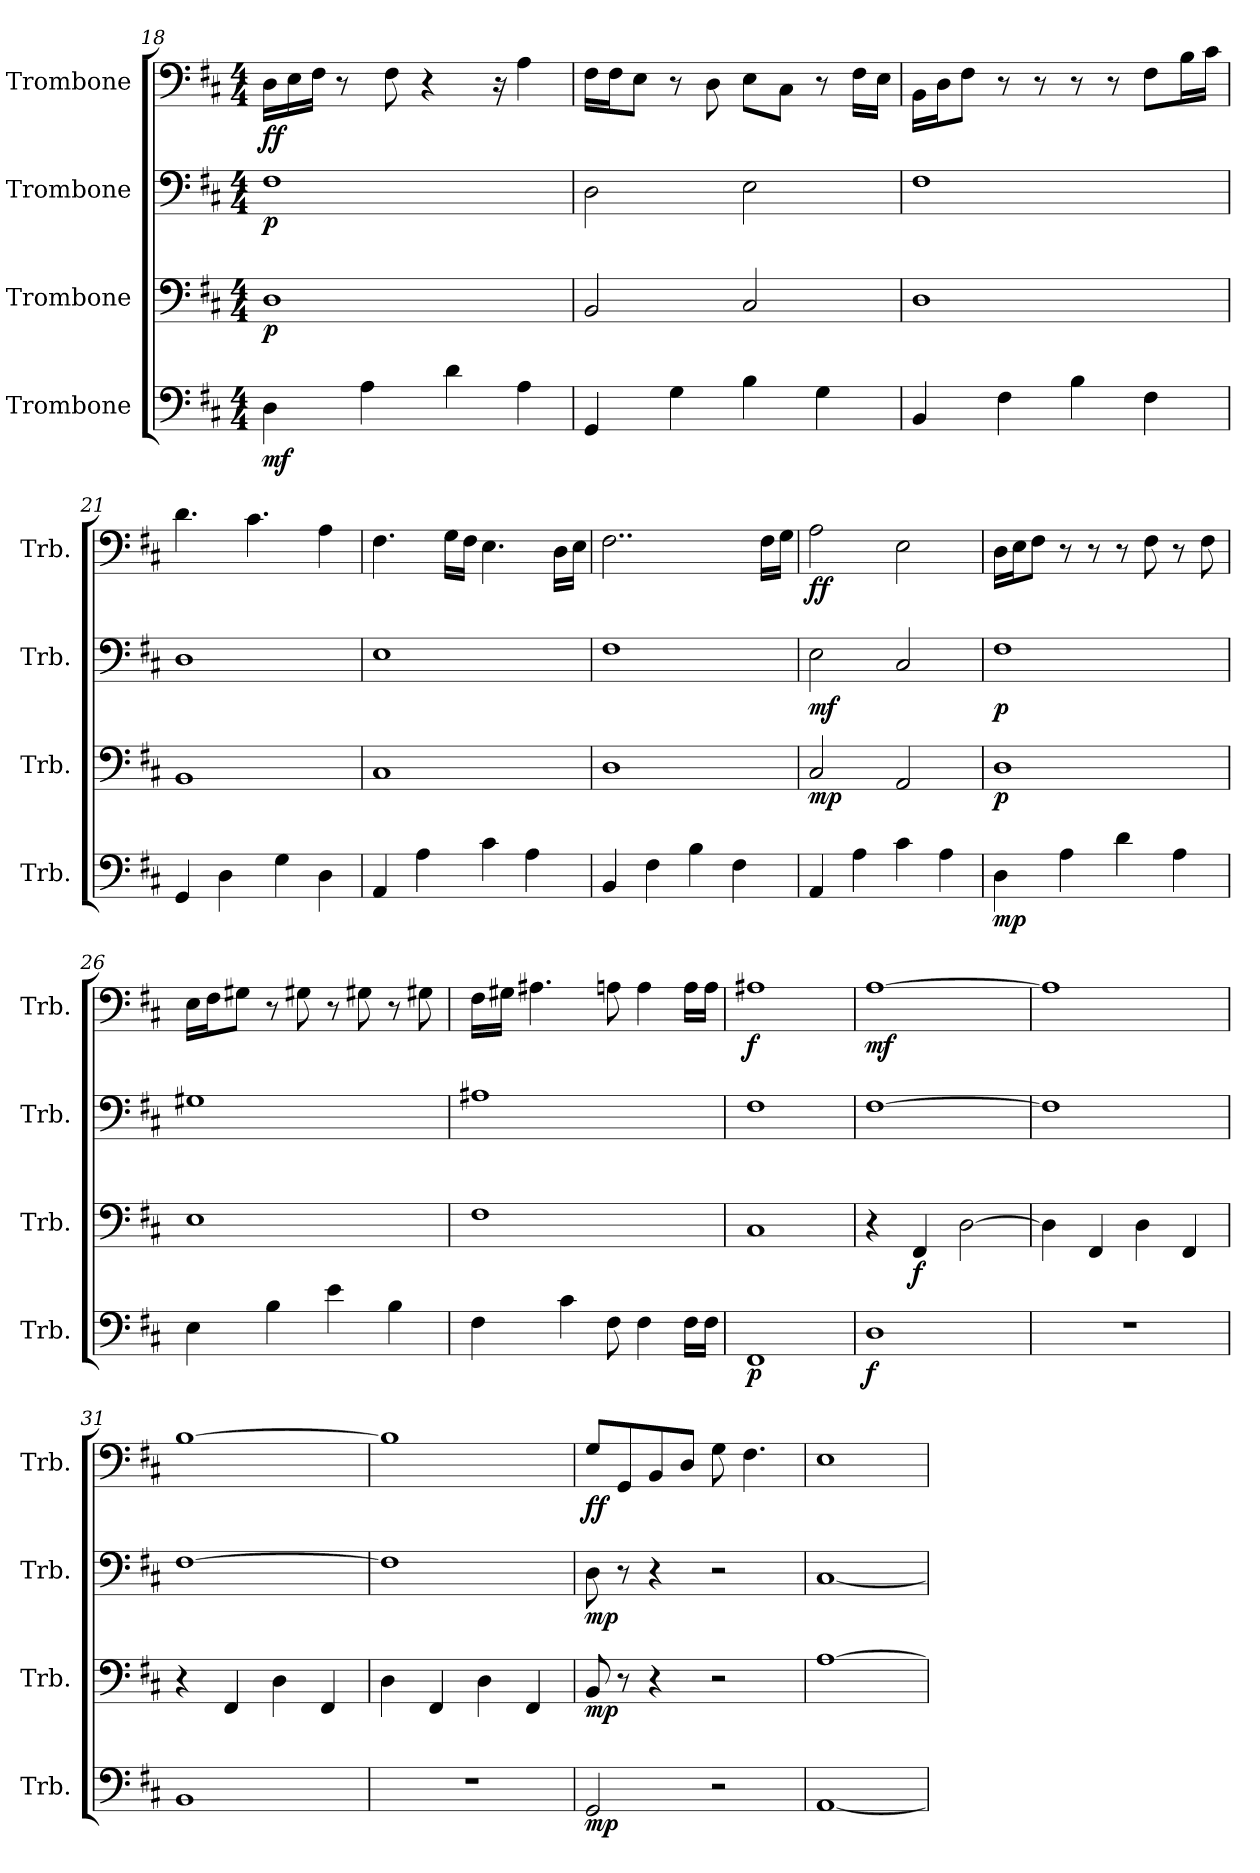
**kern	**dynam	**kern	**dynam	**kern	**dynam	**kern	**dynam
*part4	*part4	*part3	*part3	*part2	*part2	*part1	*part1
*staff4	*staff4	*staff3	*staff3	*staff2	*staff2	*staff1	*staff1
*I"Trombone	*	*I"Trombone	*	*I"Trombone	*	*I"Trombone	*
*I'Trb.	*	*I'Trb.	*	*I'Trb.	*	*I'Trb.	*
*clefF4	*	*clefF4	*	*clefF4	*	*clefF4	*
*k[f#c#]	*	*k[f#c#]	*	*k[f#c#]	*	*k[f#c#]	*
*M4/4	*	*M4/4	*	*M4/4	*	*M4/4	*
=18	=18	=18	=18	=18	=18	=18	=18
!	!LO:DY:b	!	!LO:DY:b	!	!LO:DY:b	!	!LO:DY:b
4D\	mf	1D	p	1F#	p	16D\LL	ff
.	.	.	.	.	.	16E\	.
.	.	.	.	.	.	16F#\JJ	.
.	.	.	.	.	.	8r	.
4A\	.	.	.	.	.	.	.
.	.	.	.	.	.	8F#\	.
.	.	.	.	.	.	4r	.
4d\	.	.	.	.	.	.	.
.	.	.	.	.	.	16r	.
4A\	.	.	.	.	.	4A\	.
=19	=19	=19	=19	=19	=19	=19	=19
4GG/	.	2BB/	.	2D\	.	16F#\LL	.
.	.	.	.	.	.	16F#\J	.
.	.	.	.	.	.	8E\J	.
4G\	.	.	.	.	.	8r	.
.	.	.	.	.	.	8D\	.
4B\	.	2C#/	.	2E\	.	8E\L	.
.	.	.	.	.	.	8C#\J	.
4G\	.	.	.	.	.	8r	.
.	.	.	.	.	.	16F#\LL	.
.	.	.	.	.	.	16E\JJ	.
=20	=20	=20	=20	=20	=20	=20	=20
4BB/	.	1D	.	1F#	.	16BB\LL	.
.	.	.	.	.	.	16D\J	.
.	.	.	.	.	.	8F#\J	.
4F#\	.	.	.	.	.	8r	.
.	.	.	.	.	.	8r	.
4B\	.	.	.	.	.	8r	.
.	.	.	.	.	.	8r	.
4F#\	.	.	.	.	.	8F#\L	.
.	.	.	.	.	.	16B\L	.
.	.	.	.	.	.	16c#\JJ	.
=21	=21	=21	=21	=21	=21	=21	=21
4GG/	.	1BB	.	1D	.	4.d\	.
4D\	.	.	.	.	.	.	.
.	.	.	.	.	.	4.c#\	.
4G\	.	.	.	.	.	.	.
4D\	.	.	.	.	.	4A\	.
!!LO:LB:g=z
=22	=22	=22	=22	=22	=22	=22	=22
4AA/	.	1C#	.	1E	.	4.F#\	.
4A\	.	.	.	.	.	.	.
.	.	.	.	.	.	16G\LL	.
.	.	.	.	.	.	16F#\JJ	.
4c#\	.	.	.	.	.	4.E\	.
4A\	.	.	.	.	.	.	.
.	.	.	.	.	.	16D\LL	.
.	.	.	.	.	.	16E\JJ	.
=23	=23	=23	=23	=23	=23	=23	=23
4BB/	.	1D	.	1F#	.	2..F#\	.
4F#\	.	.	.	.	.	.	.
4B\	.	.	.	.	.	.	.
4F#\	.	.	.	.	.	.	.
.	.	.	.	.	.	16F#\LL	.
.	.	.	.	.	.	16G\JJ	.
=24	=24	=24	=24	=24	=24	=24	=24
!	!	!	!LO:DY:b	!	!LO:DY:b	!	!LO:DY:b
4AA/	.	2C#/	mp	2E\	mf	2A\	ff
4A\	.	.	.	.	.	.	.
4c#\	.	2AA/	.	2C#/	.	2E\	.
4A\	.	.	.	.	.	.	.
=25	=25	=25	=25	=25	=25	=25	=25
!	!LO:DY:b	!	!LO:DY:b	!	!LO:DY:b	!	!
4D\	mp	1D	p	1F#	p	16D\LL	.
.	.	.	.	.	.	16E\J	.
.	.	.	.	.	.	8F#\J	.
4A\	.	.	.	.	.	8r	.
.	.	.	.	.	.	8r	.
4d\	.	.	.	.	.	8r	.
.	.	.	.	.	.	8F#\	.
4A\	.	.	.	.	.	8r	.
.	.	.	.	.	.	8F#\	.
=26	=26	=26	=26	=26	=26	=26	=26
4E\	.	1E	.	1G#X	.	16E\LL	.
.	.	.	.	.	.	16F#\J	.
.	.	.	.	.	.	8G#X\J	.
4B\	.	.	.	.	.	8r	.
.	.	.	.	.	.	8G#X\	.
4e\	.	.	.	.	.	8r	.
.	.	.	.	.	.	8G#X\	.
4B\	.	.	.	.	.	8r	.
.	.	.	.	.	.	8G#X\	.
!!LO:LB:g=z
=27	=27	=27	=27	=27	=27	=27	=27
4F#\	.	1F#	.	1A#X	.	16F#\LL	.
.	.	.	.	.	.	16G#X\JJ	.
.	.	.	.	.	.	4.A#X\	.
4c#\	.	.	.	.	.	.	.
8F#\	.	.	.	.	.	8An\	.
4F#\	.	.	.	.	.	4A\	.
16F#\LL	.	.	.	.	.	16A\LL	.
16F#\JJ	.	.	.	.	.	16A\JJ	.
=28	=28	=28	=28	=28	=28	=28	=28
!	!LO:DY:b	!	!	!	!	!	!LO:DY:b
1FF#	p	1C#	.	1F#	.	1A#X	f
=29	=29	=29	=29	=29	=29	=29	=29
!	!LO:DY:b	!	!	!	!	!	!LO:DY:b
1D	f	4r	.	[1F#	.	[1A	mf
!	!	!	!LO:DY:b	!	!	!	!
.	.	4FF#/	f	.	.	.	.
.	.	[2D\	.	.	.	.	.
=30	=30	=30	=30	=30	=30	=30	=30
1r	.	4D\]	.	1F#]	.	1A]	.
.	.	4FF#/	.	.	.	.	.
.	.	4D\	.	.	.	.	.
.	.	4FF#/	.	.	.	.	.
=31	=31	=31	=31	=31	=31	=31	=31
1BB	.	4r	.	[1F#	.	[1B	.
.	.	4FF#/	.	.	.	.	.
.	.	4D\	.	.	.	.	.
.	.	4FF#/	.	.	.	.	.
=32	=32	=32	=32	=32	=32	=32	=32
1r	.	4D\	.	1F#]	.	1B]	.
.	.	4FF#/	.	.	.	.	.
.	.	4D\	.	.	.	.	.
.	.	4FF#/	.	.	.	.	.
=33	=33	=33	=33	=33	=33	=33	=33
!	!LO:DY:b	!	!LO:DY:b	!	!LO:DY:b	!	!LO:DY:b
2GG/	mp	8BB/	mp	8D\	mp	8G/L	ff
.	.	8r	.	8r	.	8GG/	.
.	.	4r	.	4r	.	8BB/	.
.	.	.	.	.	.	8D/J	.
2r	.	2r	.	2r	.	8G\	.
.	.	.	.	.	.	4.F#\	.
=34	=34	=34	=34	=34	=34	=34	=34
[1AA	.	[1A	.	[1C#	.	1E	.
=	=	=	=	=	=	=	=
*-	*-	*-	*-	*-	*-	*-	*-
